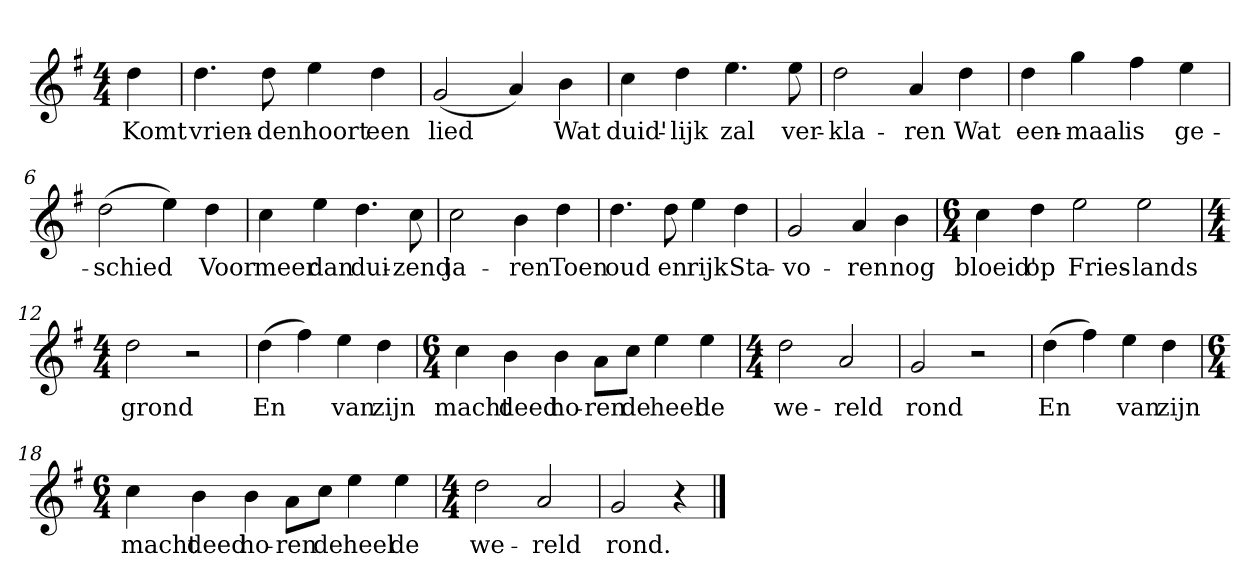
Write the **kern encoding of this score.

**kern	**text
*part1	*part1
*staff1	*staff1
*clefG2	*
*k[f#]	*
*G:	*
*M4/4	*
*MM120	*
=	=
4dd	Komt
=1	=1
4.dd	vrien-
8dd	-den
4ee	hoort
4dd	een
=2	=2
(2g	lied
4a)	.
4b	Wat
=3	=3
4cc	duid'-
4dd	-lijk
4.ee	zal
8ee	ver-
=4	=4
2dd	-kla-
4a	-ren
4dd	Wat
=5	=5
4dd	een-
4gg	-maal
4ff#	is
4ee	ge-
=6	=6
(2dd	-schied
4ee)	.
4dd	Voor
=7	=7
4cc	meer
4ee	dan
4.dd	dui-
8cc	-zend
=8	=8
2cc	ja-
4b	-ren
4dd	Toen
=9	=9
4.dd	oud
8dd	en
4ee	rijk
4dd	Sta-
=10	=10
2g	-vo-
4a	-ren
4b	nog
=11	=11
*M6/4	*
4cc	bloeid'
4dd	op
2ee	Fries-
2ee	-lands
=12	=12
*M4/4	*
2dd	grond
2r	.
=13	=13
(4dd	En
4ff#)	.
4ee	van
4dd	zijn
=14	=14
*M6/4	*
4cc	macht
4b	deed
4b	ho-
8a\L	-ren
8cc\J	de
4ee	heel
4ee	de
=15	=15
*M4/4	*
2dd	we-
2a	-reld
=16	=16
2g	rond
2r	.
=17	=17
(4dd	En
4ff#)	.
4ee	van
4dd	zijn
=18	=18
*M6/4	*
4cc	macht
4b	deed
4b	ho-
8a\L	-ren
8cc\J	de
4ee	heel
4ee	de
=19	=19
*M4/4	*
2dd	we-
2a	-reld
=20	=20
2g	rond.
4r	.
==	==
*-	*-
